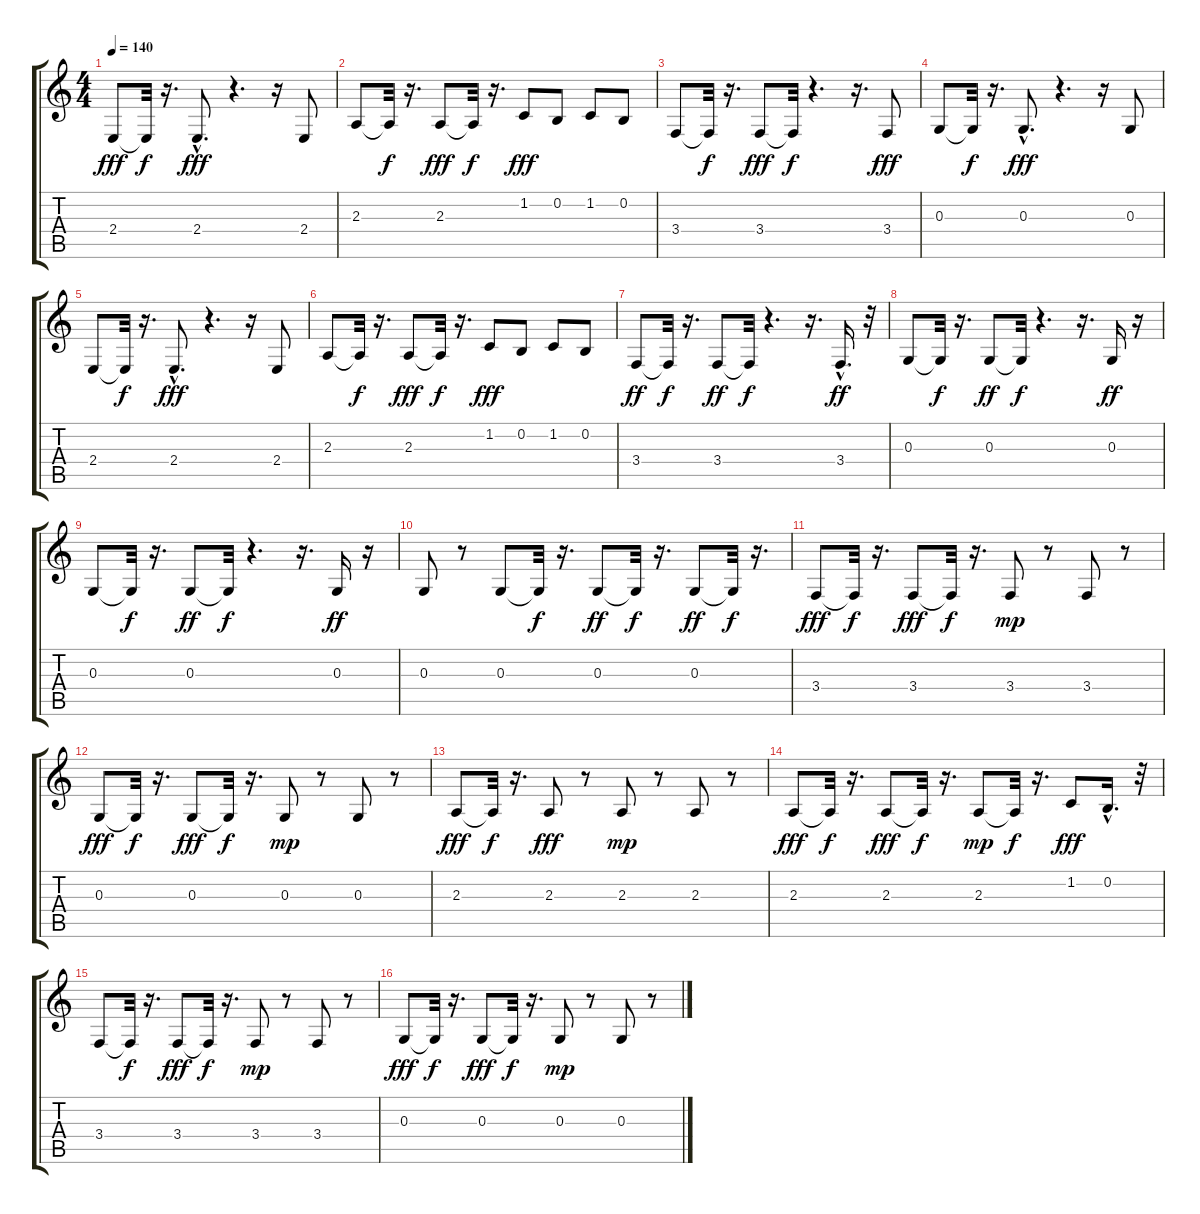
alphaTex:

\track "" {instrument lead7fifths}
\staff {score tabs}
\tuning (E4 B3 G3 D3 A2 E2) {hide}
\ts (4 4)
\tempo 140
\clef g2
\ks c
2.4.8{dy fff} 2.4{t}.32{dy f} r.16{d} 2.4{hac}.8{d dy fff} r.4{d} r.16 2.4.8 |
2.3.8 2.3{t}.32{dy f} r.16{d} 2.3.8{dy fff} 2.3{t}.32{dy f} r.16{d} 1.2.8{dy fff} 0.2.8 1.2.8 0.2.8 |
3.4.8 3.4{t}.32{dy f} r.16{d} 3.4.8{dy fff} 3.4{t}.32{dy f} r.4{d} r.16{d} 3.4.8{dy fff} |
0.3.8 0.3{t}.32{dy f} r.16{d} 0.3{hac}.8{d dy fff} r.4{d} r.16 0.3.8 |
2.4.8 2.4{t}.32{dy f} r.16{d} 2.4{hac}.8{d dy fff} r.4{d} r.16 2.4.8 |
2.3.8 2.3{t}.32{dy f} r.16{d} 2.3.8{dy fff} 2.3{t}.32{dy f} r.16{d} 1.2.8{dy fff} 0.2.8 1.2.8 0.2.8 |
3.4.8{dy ff} 3.4{t}.32{dy f} r.16{d} 3.4.8{dy ff} 3.4{t}.32{dy f} r.4{d} r.16{d} 3.4{hac}.16{d dy ff} r.32 |
0.3.8 0.3{t}.32{dy f} r.16{d} 0.3.8{dy ff} 0.3{t}.32{dy f} r.4{d} r.16{d} 0.3.16{dy ff} r.16 |
0.3.8 0.3{t}.32{dy f} r.16{d} 0.3.8{dy ff} 0.3{t}.32{dy f} r.4{d} r.16{d} 0.3.16{dy ff} r.16 |
0.3.8 r.8 0.3.8 0.3{t}.32{dy f} r.16{d} 0.3.8{dy ff} 0.3{t}.32{dy f} r.16{d} 0.3.8{dy ff} 0.3{t}.32{dy f} r.16{d} |
3.4.8{dy fff} 3.4{t}.32{dy f} r.16{d} 3.4.8{dy fff} 3.4{t}.32{dy f} r.16{d} 3.4.8{dy mp} r.8 3.4.8 r.8 |
0.3.8{dy fff} 0.3{t}.32{dy f} r.16{d} 0.3.8{dy fff} 0.3{t}.32{dy f} r.16{d} 0.3.8{dy mp} r.8 0.3.8 r.8 |
2.3.8{dy fff} 2.3{t}.32{dy f} r.16{d} 2.3.8{dy fff} r.8 2.3.8{dy mp} r.8 2.3.8 r.8 |
2.3.8{dy fff} 2.3{t}.32{dy f} r.16{d} 2.3.8{dy fff} 2.3{t}.32{dy f} r.16{d} 2.3.8{dy mp} 2.3{t}.32{dy f} r.16{d} 1.2.8{dy fff} 0.2{hac}.16{d} r.32 |
3.4.8 3.4{t}.32{dy f} r.16{d} 3.4.8{dy fff} 3.4{t}.32{dy f} r.16{d} 3.4.8{dy mp} r.8 3.4.8 r.8 |
0.3.8{dy fff} 0.3{t}.32{dy f} r.16{d} 0.3.8{dy fff} 0.3{t}.32{dy f} r.16{d} 0.3.8{dy mp} r.8 0.3.8 r.8
